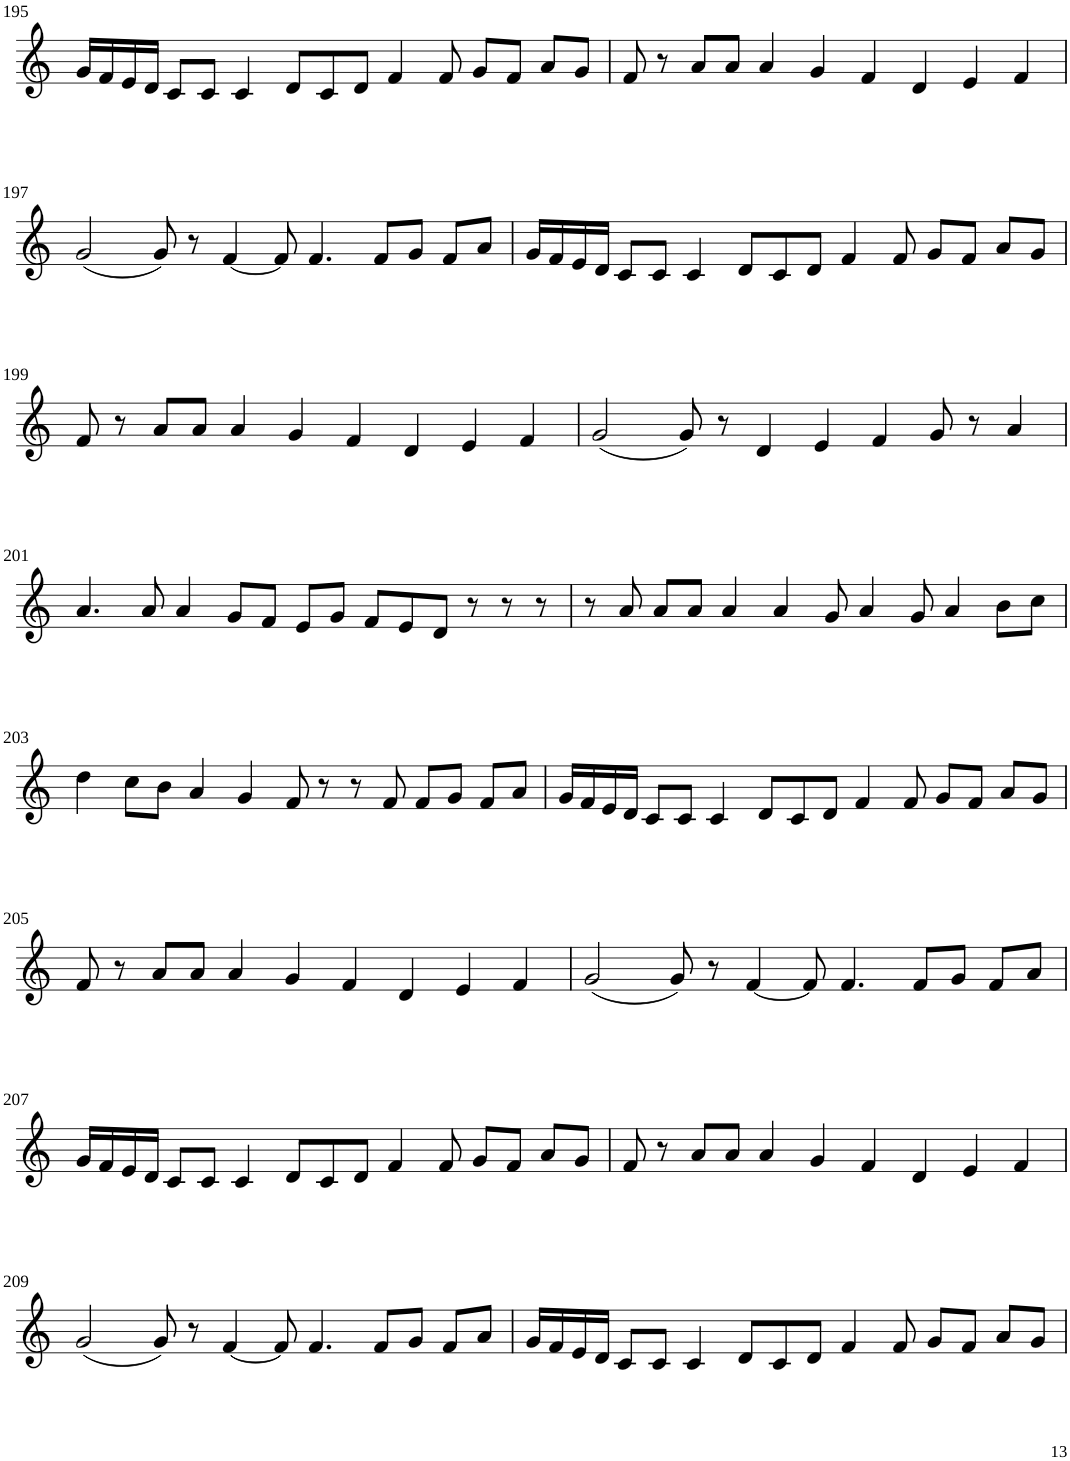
**kern
*part1
*staff1
*I"Violin
!!LO:PB:g=z
*clefG2
*k[]
*M8/4
=195
16g/LL
16f/
16e/
16d/JJ
8c/L
8c/J
4c/
8d/L
8c/
8d/J
4f/
8f/
8g/L
8f/J
8a/L
8g/J
=196
8f/
8r
8a/L
8a/J
4a/
4g/
4f/
4d/
4e/
4f/
!!LO:LB:g=z
=197
(2g/
8g/)
8r
[4f/
8f/]
4.f/
8f/L
8g/J
8f/L
8a/J
=198
16g/LL
16f/
16e/
16d/JJ
8c/L
8c/J
4c/
8d/L
8c/
8d/J
4f/
8f/
8g/L
8f/J
8a/L
8g/J
!!LO:LB:g=z
=199
8f/
8r
8a/L
8a/J
4a/
4g/
4f/
4d/
4e/
4f/
=200
(2g/
8g/)
8r
4d/
4e/
4f/
8g/
8r
4a/
!!LO:LB:g=z
=201
4.a/
8a/
4a/
8g/L
8f/J
8e/L
8g/J
8f/L
8e/
8d/J
8r
8r
8r
=202
8r
8a/
8a/L
8a/J
4a/
4a/
8g/
4a/
8g/
4a/
8b\L
8cc\J
!!LO:LB:g=z
=203
4dd\
8cc\L
8b\J
4a/
4g/
8f/
8r
8r
8f/
8f/L
8g/J
8f/L
8a/J
=204
16g/LL
16f/
16e/
16d/JJ
8c/L
8c/J
4c/
8d/L
8c/
8d/J
4f/
8f/
8g/L
8f/J
8a/L
8g/J
!!LO:LB:g=z
=205
8f/
8r
8a/L
8a/J
4a/
4g/
4f/
4d/
4e/
4f/
=206
(2g/
8g/)
8r
[4f/
8f/]
4.f/
8f/L
8g/J
8f/L
8a/J
!!LO:LB:g=z
=207
16g/LL
16f/
16e/
16d/JJ
8c/L
8c/J
4c/
8d/L
8c/
8d/J
4f/
8f/
8g/L
8f/J
8a/L
8g/J
=208
8f/
8r
8a/L
8a/J
4a/
4g/
4f/
4d/
4e/
4f/
!!LO:LB:g=z
=209
(2g/
8g/)
8r
[4f/
8f/]
4.f/
8f/L
8g/J
8f/L
8a/J
=210
16g/LL
16f/
16e/
16d/JJ
8c/L
8c/J
4c/
8d/L
8c/
8d/J
4f/
8f/
8g/L
8f/J
8a/L
8g/J
=
*-
